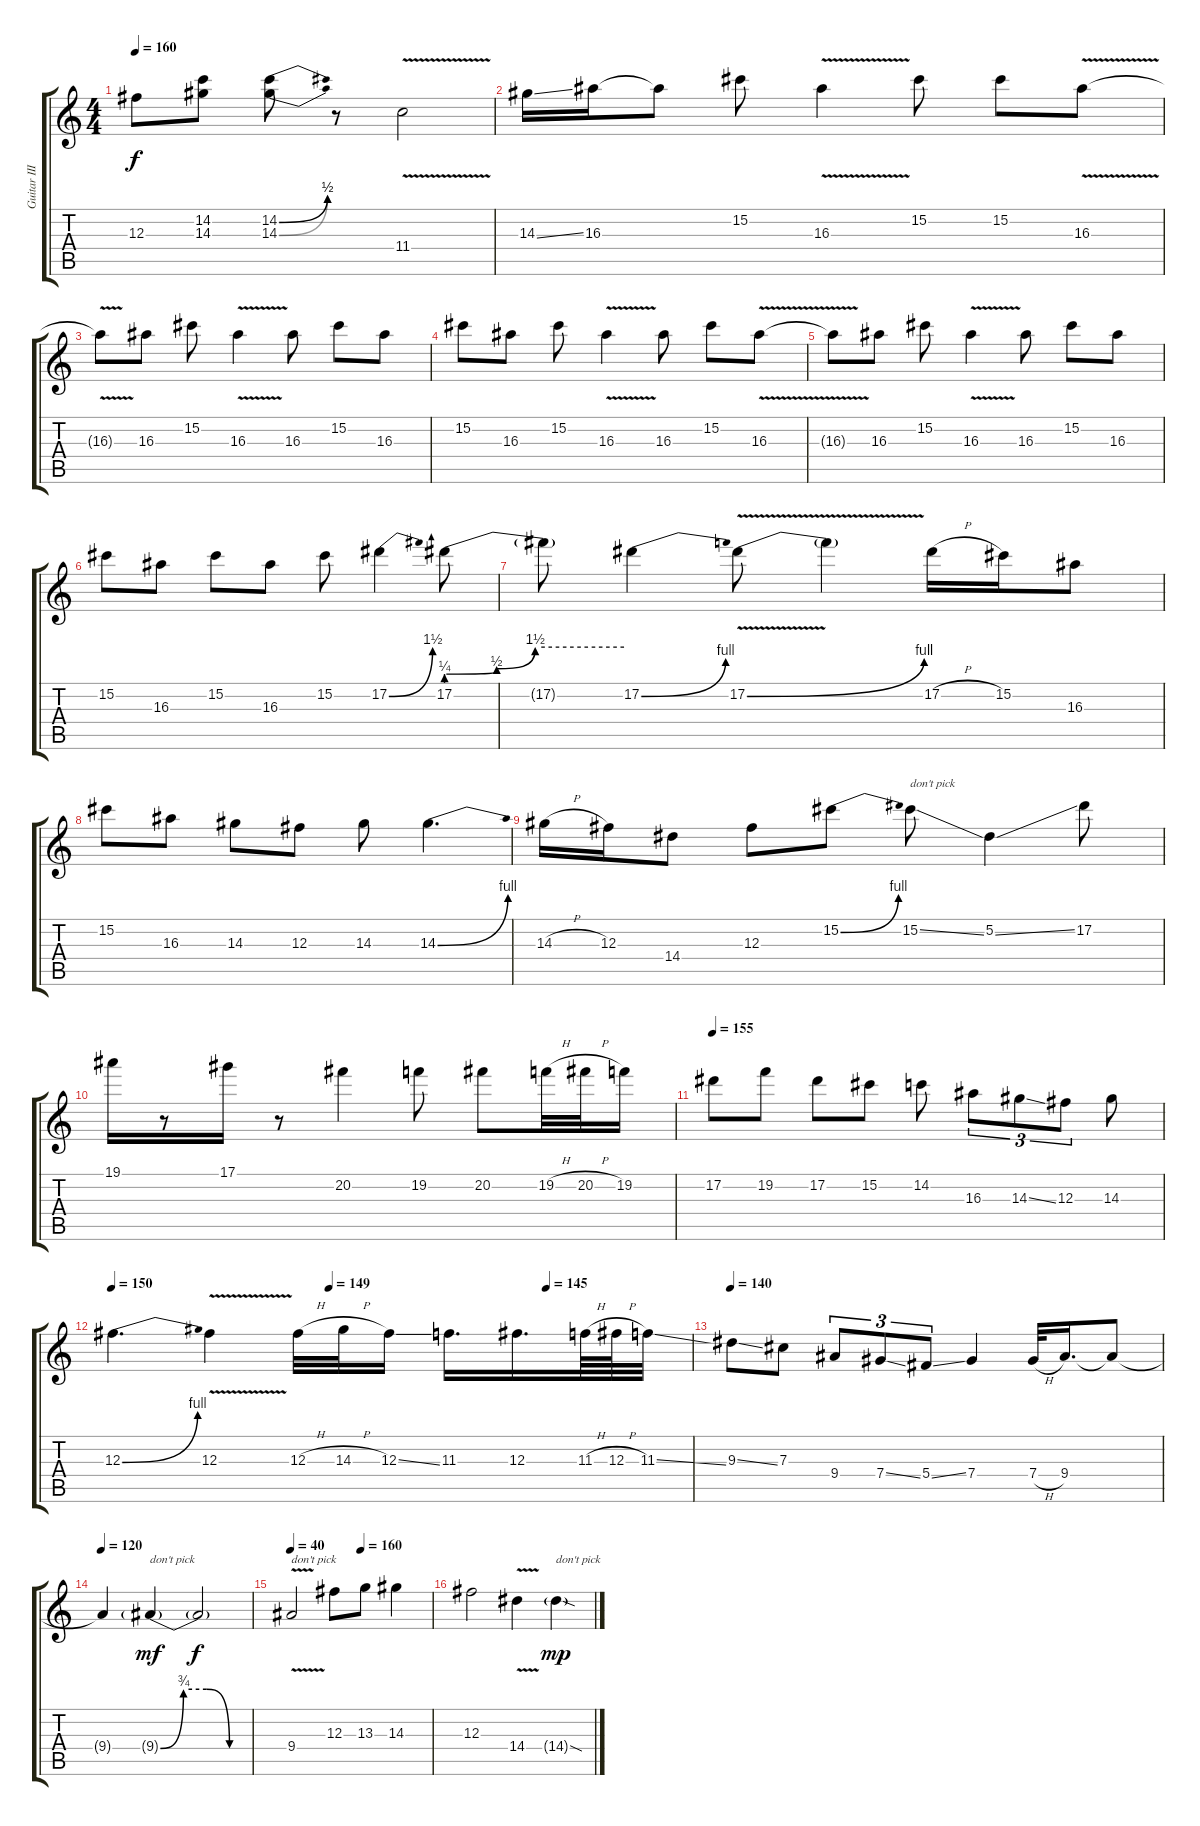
\track ("Guitar III" "Guitar III") {instrument distortionguitar}
\staff {score tabs}
\tuning (Eb4 Bb3 Gb3 Db3 Ab2 Eb2) {hide}
\ts (4 4)
\tempo 160
\clef g2
\ks c
12.3.8{dy f} (14.2 14.3).8 (14.2{be (bend 0 0 60 2)} 14.3{be (bend 0 0 60 2)}).8 r.8 11.4{v}.2 |
14.3{ss}.16 16.3.16 16.3{t}.8 15.2.8 16.3{v}.4 15.2.8 15.2.8 16.3{v}.8 |
16.3{t}.8 16.3.8 15.2.8 16.3{v}.4 16.3.8 15.2.8 16.3.8 |
15.2.8 16.3.8 15.2.8 16.3{v}.4 16.3.8 15.2.8 16.3{v}.8 |
16.3{t}.8 16.3.8 15.2.8 16.3{v}.4 16.3.8 15.2.8 16.3.8 |
15.2.8 16.3.8 15.2.8 16.3.8 15.2.8 17.2{be (bend 0 0 60 6)}.4 17.2{be (custom 0 1 17 2 30 6 60 6)}.8 |
17.2{t}.8 17.2{be (bend 0 0 60 4)}.4 17.2{be (bend 0 0 60 4) v}.8 17.2{t}.4 17.2{h}.16 15.2.16 16.3.8 |
15.2.8 16.3.8 14.3.8 12.3.8 14.3.8 14.3{be (bend 0 0 60 4)}.4{d} |
14.3{h}.16 12.3.16 14.4.8 12.3.8 15.2{be (bend 0 0 60 4)}.8 15.2{ss}.8{txt "don't pick"} 5.2{ss}.4 17.2.8 |
19.1.16 r.8 17.1.16 r.8 20.2.4 19.2.8 20.2.8 19.2{h}.32 20.2{h}.32 19.2.16 |
\tempo 155
17.2.8 19.2.8 17.2.8 15.2.8 14.2.8 16.3.8{tu (3 2)} 14.3{ss}.8{tu (3 2)} 12.3.8{tu (3 2)} 14.3.8 |
\tempo 150
\tempo (149 0.375)
\tempo (145 0.75)
12.3{be (bend 0 0 60 4)}.4{d} 12.3{v}.4 12.3{h}.32 14.3{h}.32 12.3{ss}.16 11.3.16{d} 12.3.16{d} 11.3{h}.64 12.3{h}.64 11.3{ss}.32 |
\tempo 140
9.3{ss}.8 7.3.8 9.4.8{tu (3 2)} 7.4{ss}.8{tu (3 2)} 5.4{ss}.8{tu (3 2)} 7.4.4 7.4{h}.32 9.4.16{d} 9.4{t}.8 |
\tempo 120
9.4{t}.4 9.4{be (custom 0 0 15 3 30 3 45 0 60 0) g}.4{txt "don't pick" dy mf} 9.4{t}.2{dy f} |
\tempo 40
\tempo (160 0.5)
9.4{v}.2{txt "don't pick"} 12.3.8 13.3.8 14.3.4 |
12.3.2 14.4{v}.4 14.4{sod g}.4{txt "don't pick" dy mp}
